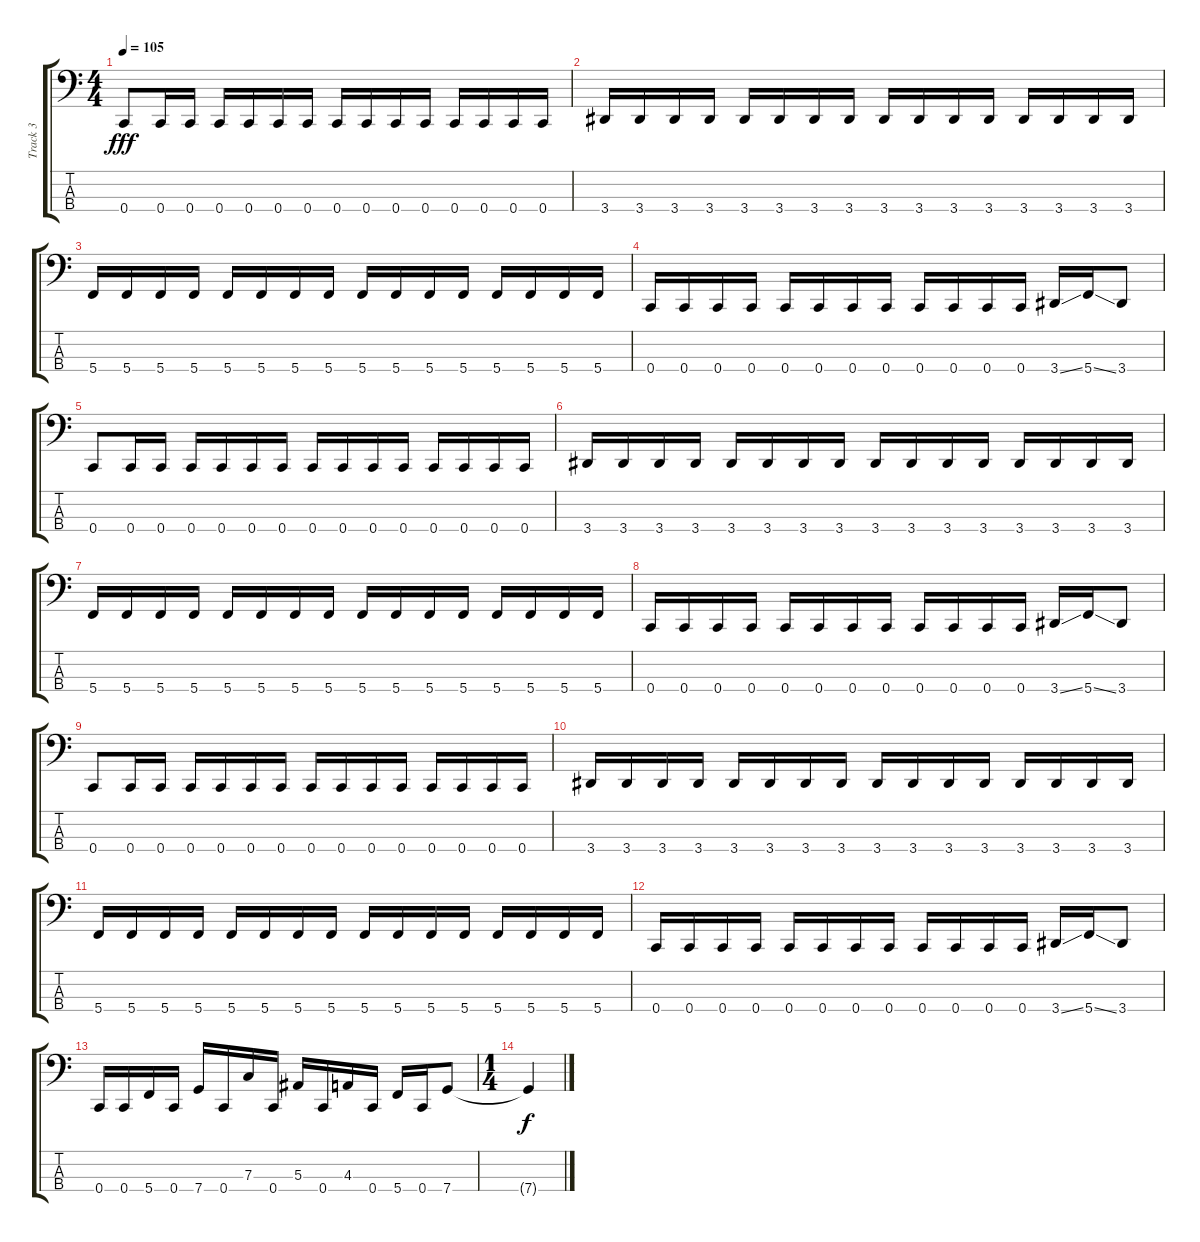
\track ("Track 3" "Track 3") {instrument electricbasspick}
\staff {score tabs}
\tuning (Eb2 Bb1 F1 C1) {hide}
\ts (4 4)
\tempo 105
\clef f4
\ks c
0.4.8{dy fff} 0.4.16 0.4.16 0.4.16 0.4.16 0.4.16 0.4.16 0.4.16 0.4.16 0.4.16 0.4.16 0.4.16 0.4.16 0.4.16 0.4.16 |
3.4.16 3.4.16 3.4.16 3.4.16 3.4.16 3.4.16 3.4.16 3.4.16 3.4.16 3.4.16 3.4.16 3.4.16 3.4.16 3.4.16 3.4.16 3.4.16 |
5.4.16 5.4.16 5.4.16 5.4.16 5.4.16 5.4.16 5.4.16 5.4.16 5.4.16 5.4.16 5.4.16 5.4.16 5.4.16 5.4.16 5.4.16 5.4.16 |
0.4.16 0.4.16 0.4.16 0.4.16 0.4.16 0.4.16 0.4.16 0.4.16 0.4.16 0.4.16 0.4.16 0.4.16 3.4{ss}.16 5.4{ss}.16 3.4.8 |
0.4.8 0.4.16 0.4.16 0.4.16 0.4.16 0.4.16 0.4.16 0.4.16 0.4.16 0.4.16 0.4.16 0.4.16 0.4.16 0.4.16 0.4.16 |
3.4.16 3.4.16 3.4.16 3.4.16 3.4.16 3.4.16 3.4.16 3.4.16 3.4.16 3.4.16 3.4.16 3.4.16 3.4.16 3.4.16 3.4.16 3.4.16 |
5.4.16 5.4.16 5.4.16 5.4.16 5.4.16 5.4.16 5.4.16 5.4.16 5.4.16 5.4.16 5.4.16 5.4.16 5.4.16 5.4.16 5.4.16 5.4.16 |
0.4.16 0.4.16 0.4.16 0.4.16 0.4.16 0.4.16 0.4.16 0.4.16 0.4.16 0.4.16 0.4.16 0.4.16 3.4{ss}.16 5.4{ss}.16 3.4.8 |
0.4.8 0.4.16 0.4.16 0.4.16 0.4.16 0.4.16 0.4.16 0.4.16 0.4.16 0.4.16 0.4.16 0.4.16 0.4.16 0.4.16 0.4.16 |
3.4.16 3.4.16 3.4.16 3.4.16 3.4.16 3.4.16 3.4.16 3.4.16 3.4.16 3.4.16 3.4.16 3.4.16 3.4.16 3.4.16 3.4.16 3.4.16 |
5.4.16 5.4.16 5.4.16 5.4.16 5.4.16 5.4.16 5.4.16 5.4.16 5.4.16 5.4.16 5.4.16 5.4.16 5.4.16 5.4.16 5.4.16 5.4.16 |
0.4.16 0.4.16 0.4.16 0.4.16 0.4.16 0.4.16 0.4.16 0.4.16 0.4.16 0.4.16 0.4.16 0.4.16 3.4{ss}.16 5.4{ss}.16 3.4.8 |
0.4.16 0.4.16 5.4.16 0.4.16 7.4.16 0.4.16 7.3.16 0.4.16 5.3.16 0.4.16 4.3.16 0.4.16 5.4.16 0.4.16 7.4.8 |
\ts (1 4)
7.4{t}.4{dy f}
